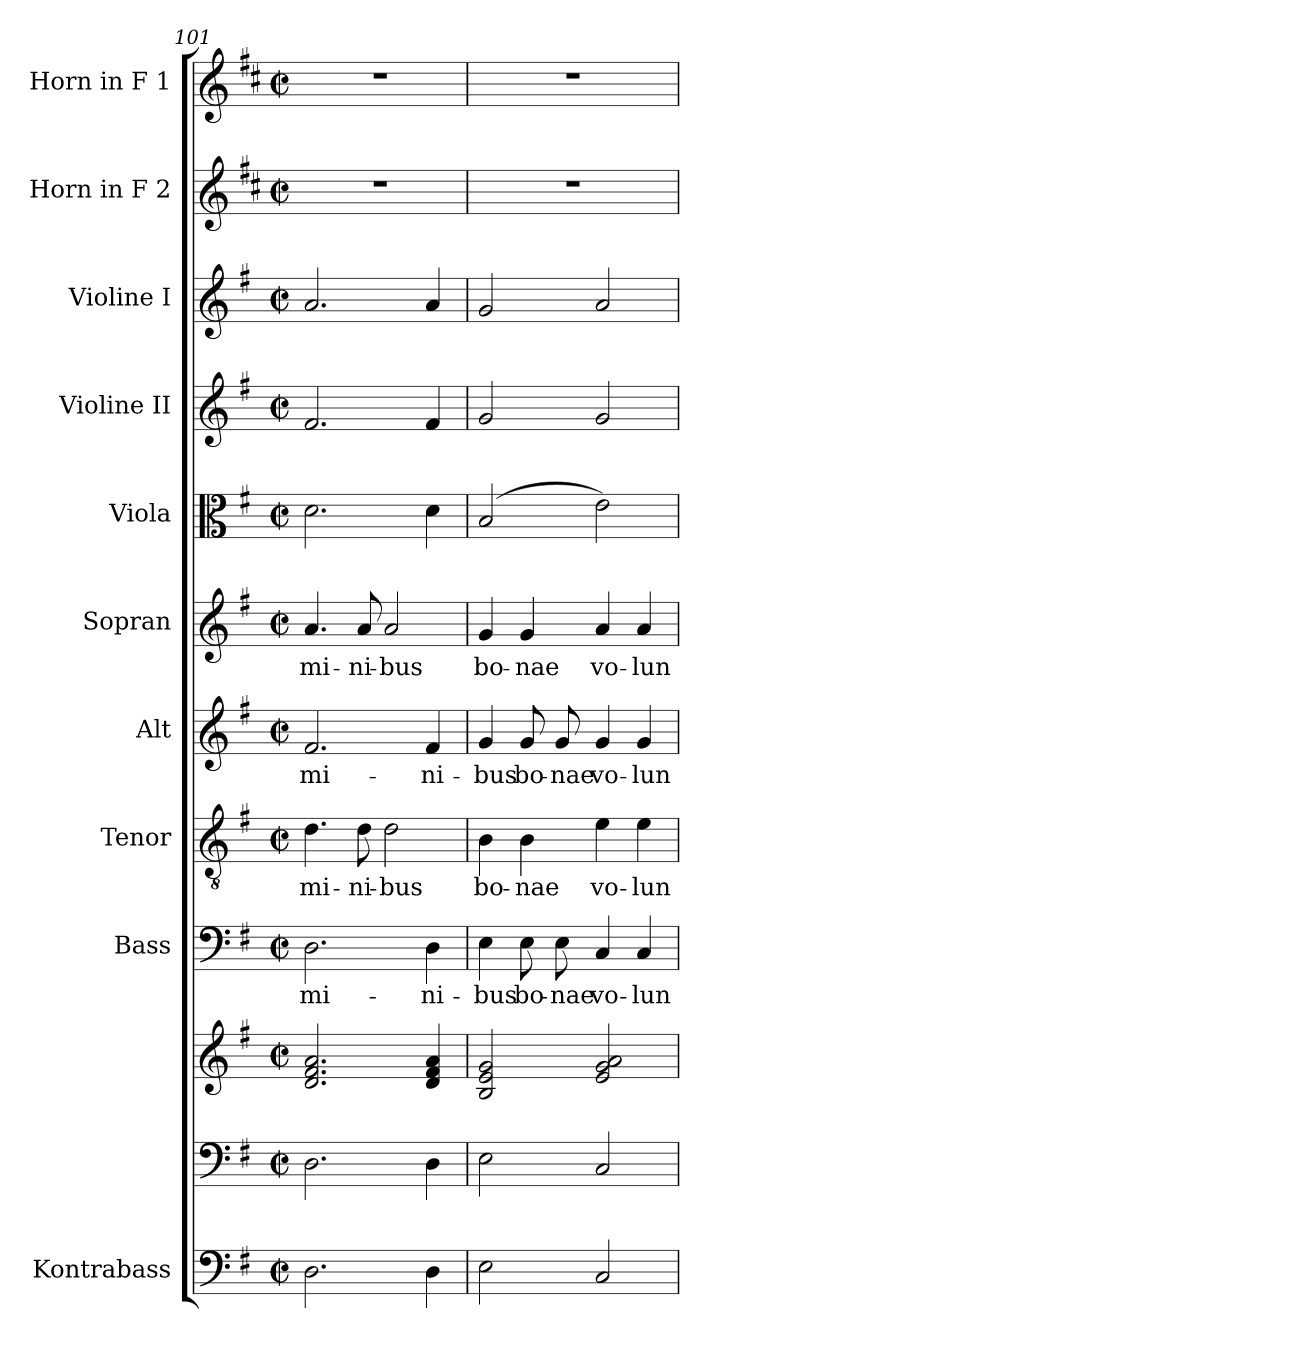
**kern	**kern	**kern	**kern	**text	**kern	**text	**kern	**text	**kern	**text	**kern	**kern	**kern	**kern	**kern
*part11	*part10	*part10	*part9	*part9	*part8	*part8	*part7	*part7	*part6	*part6	*part5	*part4	*part3	*part2	*part1
*staff12	*staff11	*staff10	*staff9	*staff9	*staff8	*staff8	*staff7	*staff7	*staff6	*staff6	*staff5	*staff4	*staff3	*staff2	*staff1
*I"Kontrabass	*	*	*I"Bass	*	*I"Tenor	*	*I"Alt	*	*I"Sopran	*	*I"Viola	*I"Violine II	*I"Violine I	*I"Horn in F 2	*I"Horn in F 1
*I'Kb.	*	*	*I'B.	*	*I'T.	*	*I'A.	*	*I'S.	*	*I'Vla.	*I'Vl. II	*I'Vl. I	*	*
*clefF4	*clefF4	*clefG2	*clefF4	*	*clefGv2	*	*clefG2	*	*clefG2	*	*clefC3	*clefG2	*clefG2	*clefG2	*clefG2
*ITrd7c12	*	*	*	*	*	*	*	*	*	*	*	*	*	*ITrd4c7	*ITrd4c7
*k[f#]	*k[f#]	*k[f#]	*k[f#]	*	*k[f#]	*	*k[f#]	*	*k[f#]	*	*k[f#]	*k[f#]	*k[f#]	*k[f#]	*k[f#]
*G:	*G:	*G:	*G:	*	*G:	*	*G:	*	*G:	*	*G:	*G:	*G:	*G:	*G:
*M2/2	*M2/2	*M2/2	*M2/2	*	*M2/2	*	*M2/2	*	*M2/2	*	*M2/2	*M2/2	*M2/2	*M2/2	*M2/2
*met(c|)	*met(c|)	*met(c|)	*met(c|)	*	*met(c|)	*	*met(c|)	*	*met(c|)	*	*met(c|)	*met(c|)	*met(c|)	*met(c|)	*met(c|)
=101	=101	=101	=101	=101	=101	=101	=101	=101	=101	=101	=101	=101	=101	=101	=101
!	!	!	!	!LO:LY:b	!	!LO:LY:b	!	!LO:LY:b	!	!LO:LY:b	!	!	!	!	!
2.DD\	2.D\	2.d/ 2.f#/ 2.a/	2.D\	-mi-	4.d\	-mi-	2.f#/	-mi-	4.a/	-mi-	2.d\	2.f#/	2.a/	1r	1r
!	!	!	!	!	!	!LO:LY:b	!	!	!	!LO:LY:b	!	!	!	!	!
.	.	.	.	.	8d\	-ni-	.	.	8a/	-ni-	.	.	.	.	.
!	!	!	!	!	!	!LO:LY:b	!	!	!	!LO:LY:b	!	!	!	!	!
.	.	.	.	.	2d\	-bus	.	.	2a/	-bus	.	.	.	.	.
!	!	!	!	!LO:LY:b	!	!	!	!LO:LY:b	!	!	!	!	!	!	!
4DD\	4D\	4d/ 4f#/ 4a/	4D\	-ni-	.	.	4f#/	-ni-	.	.	4d\	4f#/	4a/	.	.
!!LO:PB:g=z
=102	=102	=102	=102	=102	=102	=102	=102	=102	=102	=102	=102	=102	=102	=102	=102
!	!	!	!	!LO:LY:b	!	!LO:LY:b	!	!LO:LY:b	!	!LO:LY:b	!	!	!	!	!
2EE\	2E\	2B/ 2e/ 2g/	4E\	-bus	4B\	bo-	4g/	-bus	4g/	bo-	(2B/	2g/	2g/	1r	1r
!	!	!	!	!LO:LY:b	!	!LO:LY:b	!	!LO:LY:b	!	!LO:LY:b	!	!	!	!	!
.	.	.	8E\	bo-	4B\	-nae	8g/	bo-	4g/	-nae	.	.	.	.	.
!	!	!	!	!LO:LY:b	!	!	!	!LO:LY:b	!	!	!	!	!	!	!
.	.	.	8E\	-nae	.	.	8g/	-nae	.	.	.	.	.	.	.
!	!	!	!	!LO:LY:b	!	!LO:LY:b	!	!LO:LY:b	!	!LO:LY:b	!	!	!	!	!
2CC/	2C/	2e/ 2g/ 2a/	4C/	vo-	4e\	vo-	4g/	vo-	4a/	vo-	2e\)	2g/	2a/	.	.
!	!	!	!	!LO:LY:b	!	!LO:LY:b	!	!LO:LY:b	!	!LO:LY:b	!	!	!	!	!
.	.	.	4C/	-lun-	4e\	-lun-	4g/	-lun-	4a/	-lun-	.	.	.	.	.
=	=	=	=	=	=	=	=	=	=	=	=	=	=	=	=
*-	*-	*-	*-	*-	*-	*-	*-	*-	*-	*-	*-	*-	*-	*-	*-
